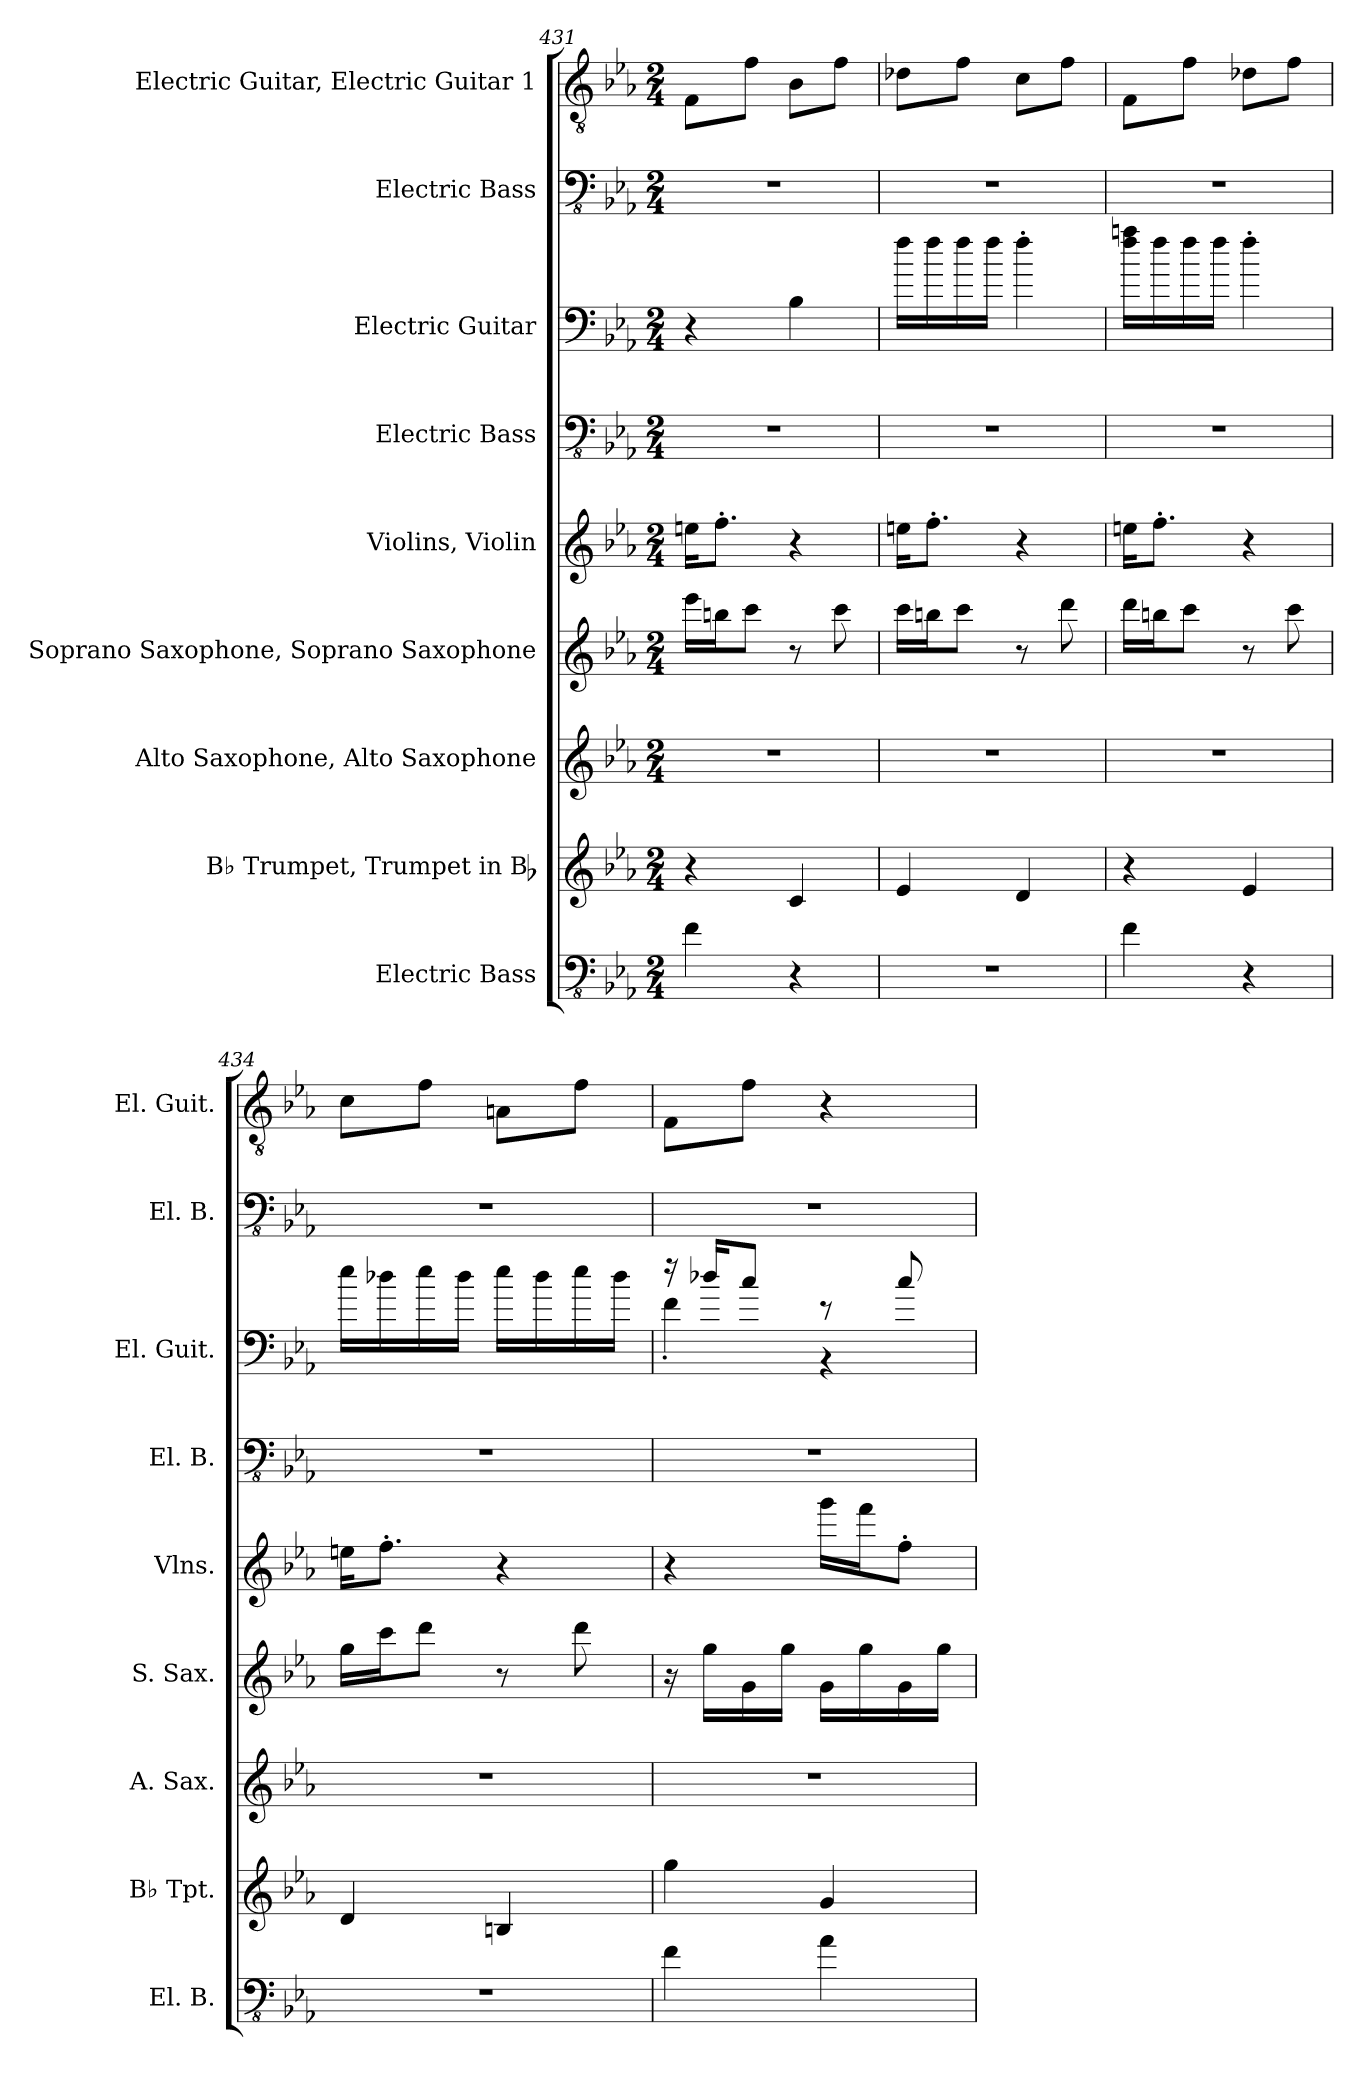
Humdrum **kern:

**kern	**kern	**kern	**kern	**kern	**kern	**kern	**kern	**kern
*part9	*part8	*part7	*part6	*part5	*part4	*part3	*part2	*part1
*staff9	*staff8	*staff7	*staff6	*staff5	*staff4	*staff3	*staff2	*staff1
*I"Electric Bass	*I"B♭ Trumpet, Trumpet in Bb	*I"Alto Saxophone, Alto Saxophone	*I"Soprano Saxophone, Soprano Saxophone	*I"Violins, Violin	*I"Electric Bass	*I"Electric Guitar	*I"Electric Bass	*I"Electric Guitar, Electric Guitar 1
*I'El. B.	*I'B♭ Tpt.	*I'A. Sax.	*I'S. Sax.	*I'Vlns.	*I'El. B.	*I'El. Guit.	*I'El. B.	*I'El. Guit.
!!LO:PB:g=z
*clefFv4	*clefG2	*clefG2	*clefG2	*clefG2	*clefFv4	*clefF4	*clefFv4	*clefGv2
*	*ITrd1c2	*ITrd5c9	*ITrd1c2	*	*	*	*	*
*k[b-e-a-]	*k[b-e-a-d-g-]	*k[b-e-a-d-g-c-]	*k[b-e-a-d-g-]	*k[b-e-a-]	*k[b-e-a-]	*k[b-e-a-]	*k[b-e-a-]	*k[b-e-a-]
*M2/4	*M2/4	*M2/4	*M2/4	*M2/4	*M2/4	*M2/4	*M2/4	*M2/4
=431	=431	=431	=431	=431	=431	=431	=431	=431
4F\	4r	2r	16ddd-\LL	16een\KL	2r	4r	2r	8F\L
.	.	.	16aan\J	8.ff'\J	.	.	.	.
.	.	.	8bb-\J	.	.	.	.	8f\J
4r	4B-/	.	8r	4r	.	4B-\	.	8B-\L
.	.	.	8bb-\	.	.	.	.	8f\J
=432	=432	=432	=432	=432	=432	=432	=432	=432
2r	4d-/	2r	16bb-\LL	16een\KL	2r	16ff\LL	2r	8d-X\L
.	.	.	16aan\J	8.ff'\J	.	16ff\	.	.
.	.	.	8bb-\J	.	.	16ff\	.	8f\J
.	.	.	.	.	.	16ff\JJ	.	.
.	4c/	.	8r	4r	.	4ff'\	.	8c\L
.	.	.	8ccc\	.	.	.	.	8f\J
=433	=433	=433	=433	=433	=433	=433	=433	=433
4F\	4r	2r	16ccc\LL	16een\KL	2r	16ff\ 16aan\LL	2r	8F\L
.	.	.	16aan\J	8.ff'\J	.	16ff\	.	.
.	.	.	8bb-\J	.	.	16ff\	.	8f\J
.	.	.	.	.	.	16ff\JJ	.	.
4r	4d-/	.	8r	4r	.	4ff'\	.	8d-X\L
.	.	.	8bb-\	.	.	.	.	8f\J
=434	=434	=434	=434	=434	=434	=434	=434	=434
2r	4c/	2r	16ff\LL	16een\KL	2r	16ee-\LL	2r	8c\L
.	.	.	16bb-\J	8.ff'\J	.	16dd-X\	.	.
.	.	.	8ccc\J	.	.	16ee-\	.	8f\J
.	.	.	.	.	.	16dd-\JJ	.	.
.	4An/	.	8r	4r	.	16ee-\LL	.	8An\L
.	.	.	.	.	.	16dd-\	.	.
.	.	.	8ccc\	.	.	16ee-\	.	8f\J
.	.	.	.	.	.	16dd-\JJ	.	.
!!LO:PB:g=z
=435	=435	=435	=435	=435	=435	=435	=435	=435
*	*	*	*	*	*	*^	*	*
4F\	4ff\	2r	16r	4r	2r	16r	4f'\	2r	8F\L
.	.	.	16ff\LL	.	.	16dd-X/KL	.	.	.
.	.	.	16f\	.	.	8cc/J	.	.	8f\J
.	.	.	16ff\JJ	.	.	.	.	.	.
4A-\	4f/	.	16f\LL	16ggg\LL	.	8r	4r	.	4r
.	.	.	16ff\	16fff\J	.	.	.	.	.
.	.	.	16f\	8ff'\J	.	8cc/	.	.	.
.	.	.	16ff\JJ	.	.	.	.	.	.
*	*	*	*	*	*	*v	*v	*	*
=	=	=	=	=	=	=	=	=
*-	*-	*-	*-	*-	*-	*-	*-	*-
